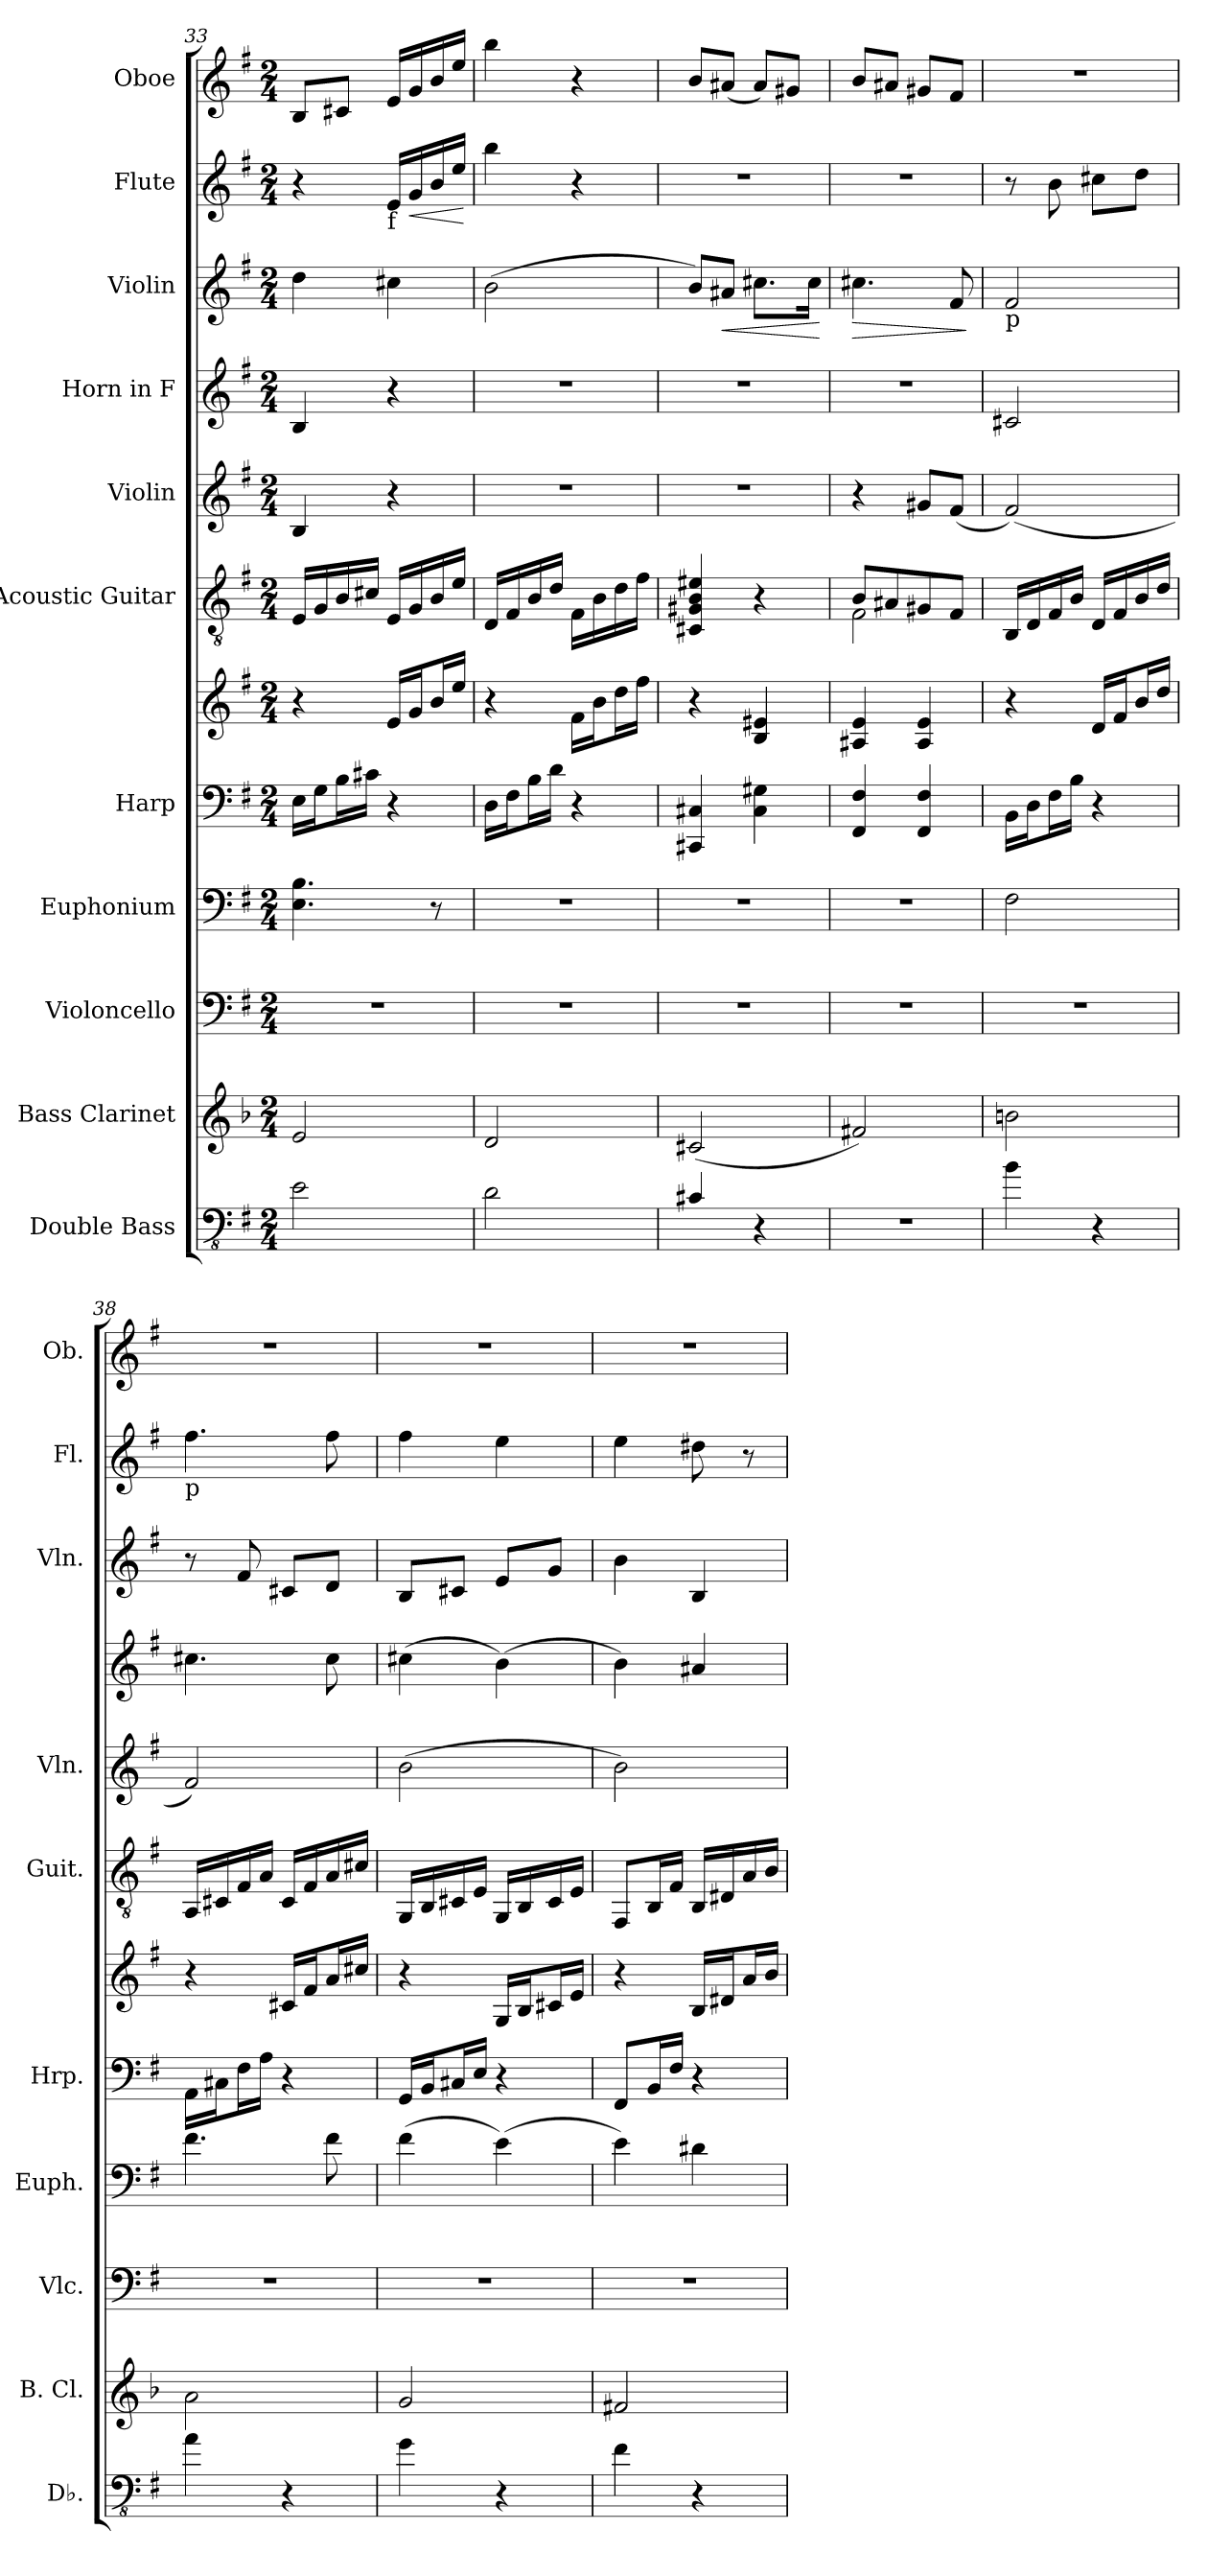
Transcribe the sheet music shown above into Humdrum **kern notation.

**kern	**kern	**kern	**kern	**kern	**kern	**kern	**kern	**kern	**kern	**dynam	**kern	**dynam	**kern
*part11	*part10	*part9	*part8	*part7	*part7	*part6	*part5	*part4	*part3	*part3	*part2	*part2	*part1
*staff12	*staff11	*staff10	*staff9	*staff8	*staff7	*staff6	*staff5	*staff4	*staff3	*staff3	*staff2	*staff2	*staff1
*I"Double Bass	*I"Bass Clarinet	*I"Violoncello	*I"Euphonium	*I"Harp	*	*I"Acoustic Guitar	*I"Violin	*I"Horn in F	*I"Violin	*	*I"Flute	*	*I"Oboe
*I'Db.	*I'B. Cl.	*I'Vlc.	*I'Euph.	*I'Hrp.	*	*I'Guit.	*I'Vln.	*	*I'Vln.	*	*I'Fl.	*	*I'Ob.
!!LO:LB:g=z
*clefFv4	*clefG2	*clefF4	*clefF4	*clefF4	*clefG2	*clefGv2	*clefG2	*clefG2	*clefG2	*	*clefG2	*	*clefG2
*ITrd7c12	*ITrd8c14	*	*	*	*	*	*	*ITrd4c7	*	*	*	*	*
*k[f#]	*k[b-]	*k[f#]	*k[f#]	*k[f#]	*k[f#]	*k[f#]	*k[f#]	*k[]	*k[f#]	*	*k[f#]	*	*k[f#]
*M2/4	*M2/4	*M2/4	*M2/4	*M2/4	*M2/4	*M2/4	*M2/4	*M2/4	*M2/4	*	*M2/4	*	*M2/4
=33	=33	=33	=33	=33	=33	=33	=33	=33	=33	=33	=33	=33	=33
2EE\	2E/	2r	4.E\ 4.B\	16E\LL	4r	16E/LL	4B/	4E/	4dd\	.	4r	.	8B/L
.	.	.	.	16G\J	.	16G/	.	.	.	.	.	.	.
.	.	.	.	16B\L	.	16B/	.	.	.	.	.	.	8c#X/J
.	.	.	.	16c#X\JJ	.	16c#X/JJ	.	.	.	.	.	.	.
!	!	!	!	!	!	!	!	!	!	!	!LO:TX:b:t=f	!	!
.	.	.	.	4r	16e/LL	16E/LL	4r	4r	4cc#X\	.	16e/LL	.	16e/LL
!	!	!	!	!	!	!	!	!	!	!	!	!LO:HP:b	!
.	.	.	.	.	16g/J	16G/	.	.	.	.	16g/	<	16g/
.	.	.	8r	.	16b/L	16B/	.	.	.	.	16b/	.	16b/
.	.	.	.	.	16ee/JJ	16e/JJ	.	.	.	.	16ee/JJ	.	16ee/JJ
.	.	.	.	.	.	.	.	.	.	.	.	[	.
=34	=34	=34	=34	=34	=34	=34	=34	=34	=34	=34	=34	=34	=34
2DD\	2D/	2r	2r	16D\LL	4r	16D/LL	2r	2r	(2b\	.	4bb\	.	4bb\
.	.	.	.	16F#\J	.	16F#/	.	.	.	.	.	.	.
.	.	.	.	16B\L	.	16B/	.	.	.	.	.	.	.
.	.	.	.	16d\JJ	.	16d/JJ	.	.	.	.	.	.	.
.	.	.	.	4r	16f#\LL	16F#\LL	.	.	.	.	4r	.	4r
.	.	.	.	.	16b\J	16B\	.	.	.	.	.	.	.
.	.	.	.	.	16dd\L	16d\	.	.	.	.	.	.	.
.	.	.	.	.	16ff#\JJ	16f#\JJ	.	.	.	.	.	.	.
=35	=35	=35	=35	=35	=35	=35	=35	=35	=35	=35	=35	=35	=35
4CC#X/	(2C#X/	2r	2r	4CC#X/ 4C#X/	4r	4C#X/ 4G#X/ 4B/ 4e#X/	2r	2r	8b/L)	.	2r	.	8b/L
!	!	!	!	!	!	!	!	!	!	!LO:HP:b	!	!	!
.	.	.	.	.	.	.	.	.	8a#X/J	<	.	.	(8a#X/J
4r	.	.	.	4C#\ 4G#X\	4B/ 4e#X/	4r	.	.	8.cc#X\L	.	.	.	8a#/L)
.	.	.	.	.	.	.	.	.	.	.	.	.	8g#X/J
.	.	.	.	.	.	.	.	.	16cc#\Jk	.	.	.	.
.	.	.	.	.	.	.	.	.	.	[	.	.	.
=36	=36	=36	=36	=36	=36	=36	=36	=36	=36	=36	=36	=36	=36
*	*	*	*	*	*	*^	*	*	*	*	*	*	*
!	!	!	!	!	!	!	!	!	!	!	!LO:HP:b	!	!	!
2r	2F#X/)	2r	2r	4FF#/ 4F#/	4A#X/ 4e/	8B/L	2F#\	4r	2r	4.cc#X\	>	2r	.	8b/L
.	.	.	.	.	.	8A#X/	.	.	.	.	.	.	.	8a#X/J
.	.	.	.	4FF#/ 4F#/	4A#/ 4e/	8G#X/	.	8g#X/L	.	.	.	.	.	8g#X/L
.	.	.	.	.	.	8F#/J	.	(8f#/J	.	8f#/	.	.	.	8f#/J
*	*	*	*	*	*	*v	*v	*	*	*	*	*	*	*
.	.	.	.	.	.	.	.	.	.	]	.	.	.
=37	=37	=37	=37	=37	=37	=37	=37	=37	=37	=37	=37	=37	=37
!	!	!	!	!	!	!	!	!	!LO:TX:b:t=p	!	!	!	!
4BB\	2Bn\	2r	2F#\	16BB\LL	4r	16BB/LL	(2f#/)	2F#X/	2f#/	.	8r	.	2r
.	.	.	.	16D\J	.	16D/	.	.	.	.	.	.	.
.	.	.	.	16F#\L	.	16F#/	.	.	.	.	8b\	.	.
.	.	.	.	16B\JJ	.	16B/JJ	.	.	.	.	.	.	.
4r	.	.	.	4r	16d/LL	16D/LL	.	.	.	.	8cc#X\L	.	.
.	.	.	.	.	16f#/J	16F#/	.	.	.	.	.	.	.
.	.	.	.	.	16b/L	16B/	.	.	.	.	8dd\J	.	.
.	.	.	.	.	16dd/JJ	16d/JJ	.	.	.	.	.	.	.
!!LO:PB:g=z
=38	=38	=38	=38	=38	=38	=38	=38	=38	=38	=38	=38	=38	=38
!	!	!	!	!	!	!	!	!	!	!	!LO:TX:b:t=p	!	!
4AA\	2A\	2r	4.f#\	16AA\LL	4r	16AA/LL	2f#/)	4.f#X\	8r	.	4.ff#\	.	2r
.	.	.	.	16C#X\J	.	16C#X/	.	.	.	.	.	.	.
.	.	.	.	16F#\L	.	16F#/	.	.	8f#/	.	.	.	.
.	.	.	.	16A\JJ	.	16A/JJ	.	.	.	.	.	.	.
4r	.	.	.	4r	16c#X/LL	16C#/LL	.	.	8c#X/L	.	.	.	.
.	.	.	.	.	16f#/J	16F#/	.	.	.	.	.	.	.
.	.	.	8f#\	.	16a/L	16A/	.	8f#\	8d/J	.	8ff#\	.	.
.	.	.	.	.	16cc#X/JJ	16c#X/JJ	.	.	.	.	.	.	.
=39	=39	=39	=39	=39	=39	=39	=39	=39	=39	=39	=39	=39	=39
4GG\	2G/	2r	(4f#\	16GG/LL	4r	16GG/LL	(2b\	(4f#X\	8B/L	.	4ff#\	.	2r
.	.	.	.	16BB/J	.	16BB/	.	.	.	.	.	.	.
.	.	.	.	16C#X/L	.	16C#X/	.	.	8c#X/J	.	.	.	.
.	.	.	.	16E/JJ	.	16E/JJ	.	.	.	.	.	.	.
4r	.	.	(4e\)	4r	16G/LL	16GG/LL	.	(4e\)	8e/L	.	4ee\	.	.
.	.	.	.	.	16B/J	16BB/	.	.	.	.	.	.	.
.	.	.	.	.	16c#X/L	16C#/	.	.	8g/J	.	.	.	.
.	.	.	.	.	16e/JJ	16E/JJ	.	.	.	.	.	.	.
=40	=40	=40	=40	=40	=40	=40	=40	=40	=40	=40	=40	=40	=40
4FF#\	2F#X/	2r	4e\)	8FF#/L	4r	8FF#/L	2b\)	4e\)	4b\	.	4ee\	.	2r
.	.	.	.	16BB/L	.	16BB/L	.	.	.	.	.	.	.
.	.	.	.	16F#/JJ	.	16F#/JJ	.	.	.	.	.	.	.
4r	.	.	4d#X\	4r	16B/LL	16BB/LL	.	4d#X/	4B/	.	8dd#X\	.	.
.	.	.	.	.	16d#X/J	16D#X/	.	.	.	.	.	.	.
.	.	.	.	.	16a/L	16A/	.	.	.	.	8r	.	.
.	.	.	.	.	16b/JJ	16B/JJ	.	.	.	.	.	.	.
=	=	=	=	=	=	=	=	=	=	=	=	=	=
*-	*-	*-	*-	*-	*-	*-	*-	*-	*-	*-	*-	*-	*-
